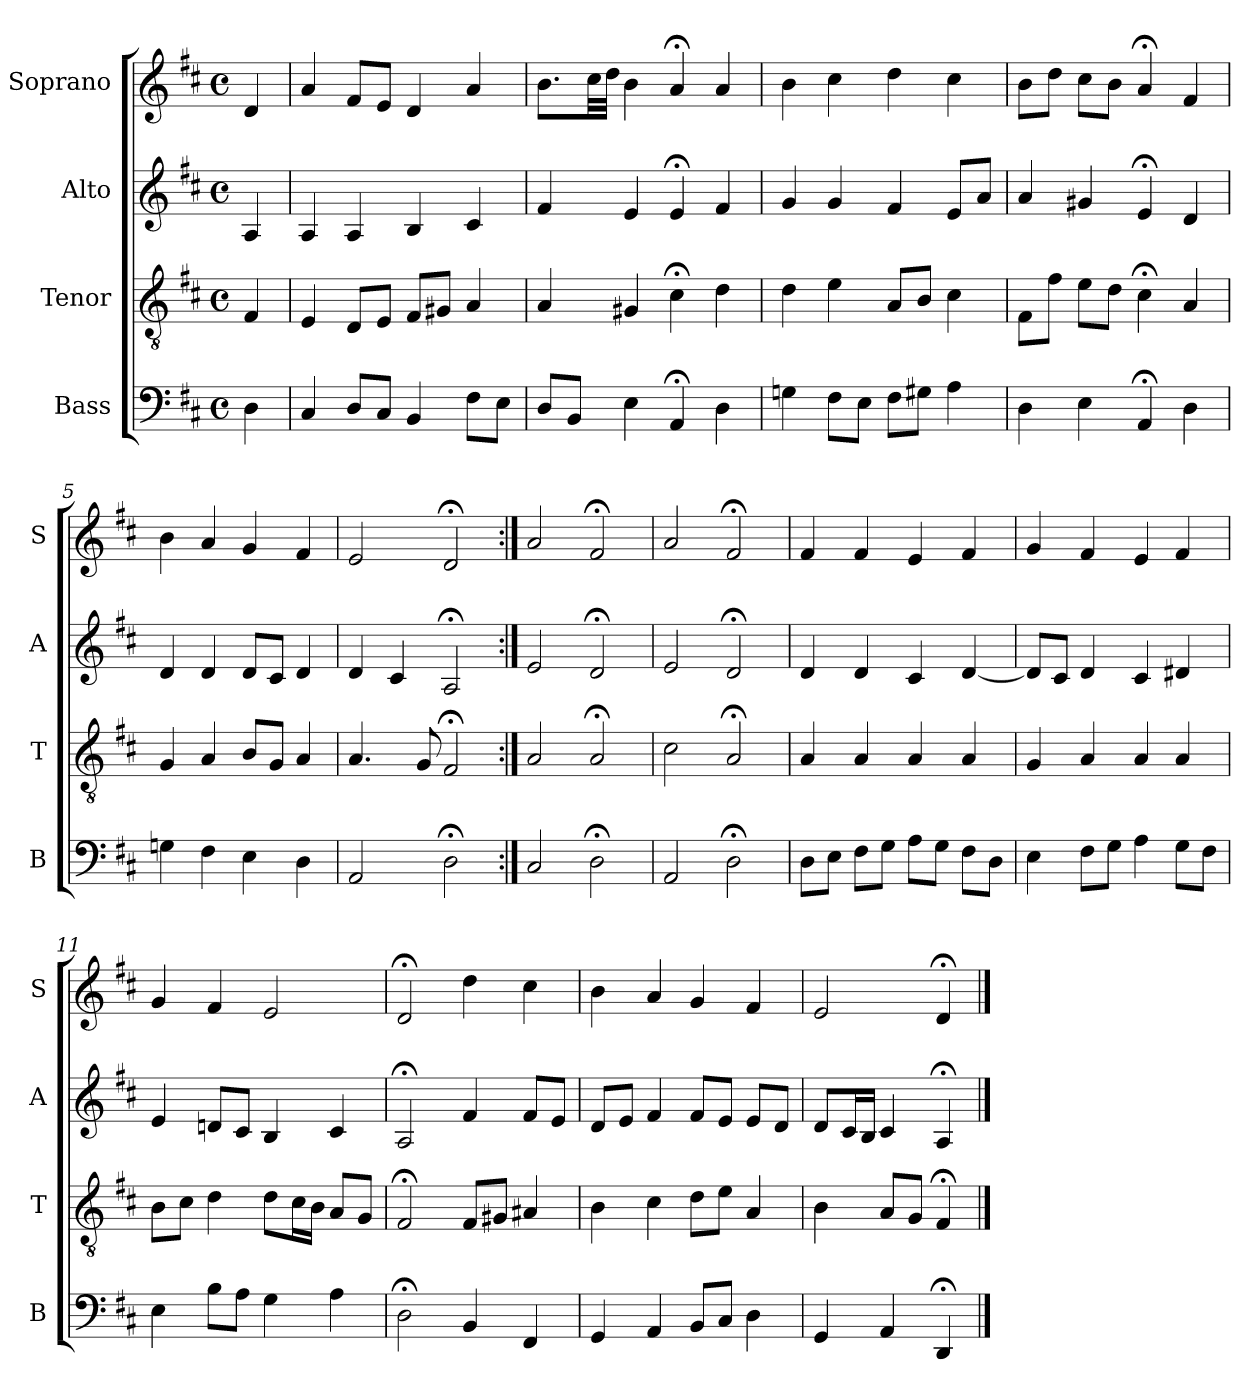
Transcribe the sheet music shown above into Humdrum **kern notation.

**kern	**kern	**kern	**kern
*part4	*part3	*part2	*part1
*staff4	*staff3	*staff2	*staff1
*I"Bass	*I"Tenor	*I"Alto	*I"Soprano
*I'B	*I'T	*I'A	*I'S
*clefF4	*clefGv2	*clefG2	*clefG2
*k[f#c#]	*k[f#c#]	*k[f#c#]	*k[f#c#]
*D:	*D:	*D:	*D:
*M4/4	*M4/4	*M4/4	*M4/4
*met(c)	*met(c)	*met(c)	*met(c)
*MM100	*MM100	*MM100	*MM100
=	=	=	=
4D	4F#	4A	4d
=1	=1	=1	=1
4C#	4E	4A	4a
8DL	8DL	4A	8f#L
8C#J	8EJ	.	8eJ
4BB	8F#L	4B	4di
.	8G#XiJ	.	.
8F#L	4Ai	4c#	4ai
8EJ	.	.	.
=2	=2	=2	=2
8DL	4A	4f#	8.bL
8BBJ	.	.	.
.	.	.	32cc#LL
.	.	.	32ddJJJ
4E	4G#X	4e	4b
4AA;<	4c#;<	4e;<	4a;<
4D	4d	4f#	4a
=3	=3	=3	=3
4Gn	4d	4g	4b
8F#L	4e	4g	4cc#
8EJ	.	.	.
8F#L	8AL	4f#	4dd
8G#XJ	8BJ	.	.
4A	4c#	8eL	4cc#
.	.	8aJ	.
=4	=4	=4	=4
4D	8F#L	4a	8bL
.	8f#J	.	8ddJ
4E	8eL	4g#X	8cc#L
.	8dJ	.	8bJ
4AA;<	4c#;<	4e;<	4a;<
4D	4A	4d	4f#
=5	=5	=5	=5
4Gn	4G	4d	4b
4F#	4A	4d	4a
4E	8BL	8dL	4g
.	8GJ	8c#J	.
4D	4A	4d	4f#
=6	=6	=6	=6
2AA	4.A	4d	2e
.	.	4c#	.
.	8G	.	.
2D;<	2F#;<i	2A;<	2d;<i
=7:|!	=7:|!	=7:|!	=7:|!
2C#	2Ai	2e	2ai
2D;<	2A;<	2d;<	2f#;<
=8	=8	=8	=8
2AA	2c#	2e	2a
2D;<	2A;<	2d;<	2f#;<
=9	=9	=9	=9
8DL	4A	4d	4f#
8EJ	.	.	.
8F#L	4A	4d	4f#
8GJ	.	.	.
8AL	4A	4c#	4e
8GJ	.	.	.
8F#L	4A	[4d	4f#
8DJ	.	.	.
=10	=10	=10	=10
4E	4G	8dL]	4g
.	.	8c#J	.
8F#L	4A	4d	4f#
8GJ	.	.	.
4A	4A	4c#	4e
8GL	4A	4d#X	4f#
8F#J	.	.	.
=11	=11	=11	=11
4E	8BL	4e	4g
.	8c#J	.	.
8BL	4d	8dnL	4f#
8AJ	.	8c#J	.
4G	8dL	4B	2e
.	16c#L	.	.
.	16BJJ	.	.
4A	8AL	4c#	.
.	8GJ	.	.
=12	=12	=12	=12
2D;<	2F#;<	2A;<	2d;<
4BB	8F#L	4f#	4dd
.	8G#XJ	.	.
4FF#	4A#X	8f#L	4cc#
.	.	8eJ	.
=13	=13	=13	=13
4GG	4B	8dL	4b
.	.	8eJ	.
4AA	4c#	4f#	4a
8BBL	8dL	8f#L	4g
8C#J	8eJ	8eJ	.
4D	4A	8eL	4f#
.	.	8dJ	.
=14	=14	=14	=14
4GG	4B	8dL	2e
.	.	16c#L	.
.	.	16BJJ	.
4AA	8AL	4c#	.
.	8GJ	.	.
4DD;<	4F#;<	4A;<	4d;<
==	==	==	==
*-	*-	*-	*-
